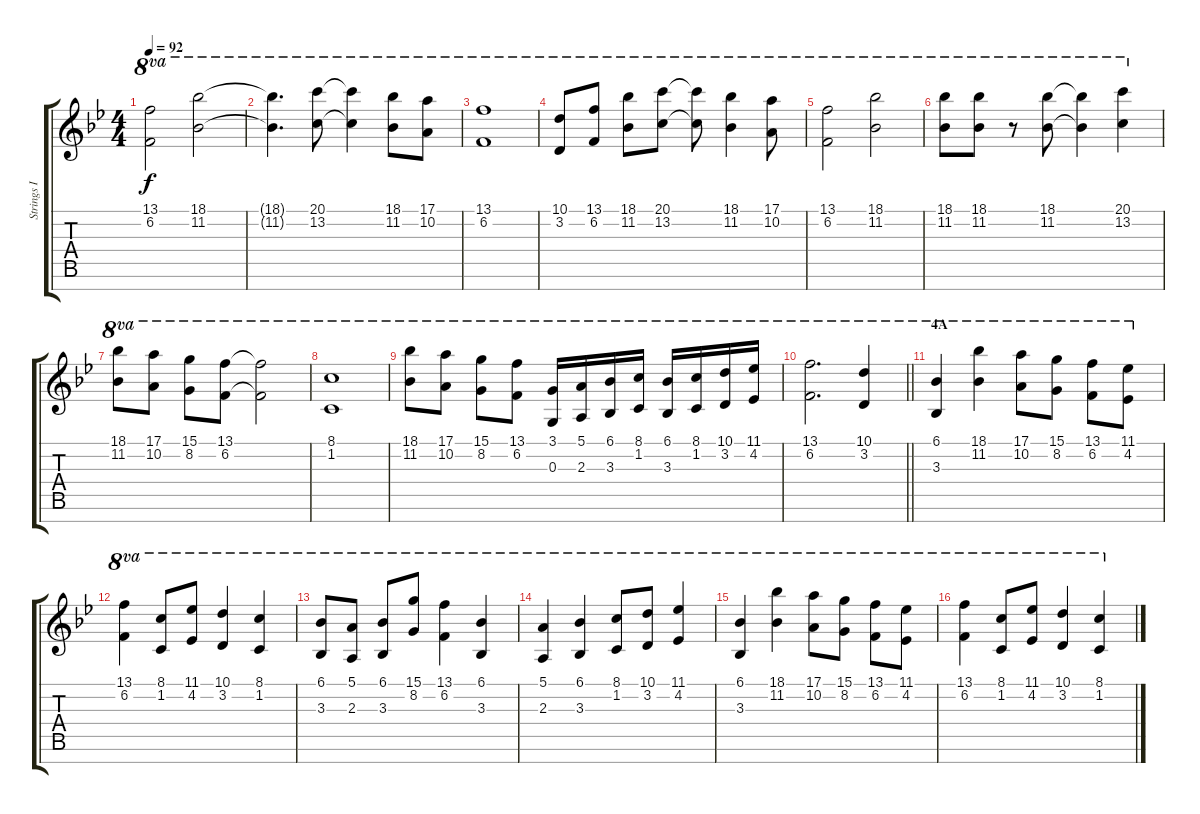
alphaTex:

\track ("Strings I" "Strings I") {instrument stringensemble1}
\staff {score tabs}
\tuning (E5 B4 G4 D4 A3 E3 B2) {hide}
\ts (4 4)
\tempo 92
\clef g2
\ks bb
(13.1 6.2).2{ot 8va dy f} (18.1 11.2).2{ot 8va} |
(18.1{t} 11.2{t}).4{d ot 8va} (20.1 13.2).8{ot 8va} (20.1{t} 13.2{t}).4{ot 8va} (18.1 11.2).8{ot 8va} (17.1 10.2).8{ot 8va} |
(13.1 6.2).1{ot 8va} |
(10.1 3.2).8{ot 8va} (13.1 6.2).8{ot 8va} (18.1 11.2).8{ot 8va} (20.1 13.2).8{ot 8va} (20.1{t} 13.2{t}).8{ot 8va} (18.1 11.2).4{ot 8va} (17.1 10.2).8{ot 8va} |
(13.1 6.2).2{ot 8va} (18.1 11.2).2{ot 8va} |
(18.1 11.2).8{ot 8va} (18.1 11.2).8{ot 8va} r.8{ot 8va} (18.1 11.2).8{ot 8va} (18.1{t} 11.2{t}).4{ot 8va} (20.1 13.2).4{ot 8va} |
(18.1 11.2).8{ot 8va} (17.1 10.2).8{ot 8va} (15.1 8.2).8{ot 8va} (13.1 6.2).8{ot 8va} (13.1{t} 6.2{t}).2{ot 8va} |
(8.1 1.2).1{ot 8va} |
(18.1 11.2).8{ot 8va} (17.1 10.2).8{ot 8va} (15.1 8.2).8{ot 8va} (13.1 6.2).8{ot 8va} (3.1 0.3).16{ot 8va} (5.1 2.3).16{ot 8va} (6.1 3.3).16{ot 8va} (8.1 1.2).16{ot 8va} (6.1 3.3).16{ot 8va} (8.1 1.2).16{ot 8va} (10.1 3.2).16{ot 8va} (11.1 4.2).16{ot 8va} |
\barLineRight lightlight
(13.1 6.2).2{d ot 8va} (10.1 3.2).4{ot 8va} |
\section ("" "4A")
(6.1 3.3).4{ot 8va} (18.1 11.2).4{ot 8va} (17.1 10.2).8{ot 8va} (15.1 8.2).8{ot 8va} (13.1 6.2).8{ot 8va} (11.1 4.2).8{ot 8va} |
(13.1 6.2).4{ot 8va} (8.1 1.2).8{ot 8va} (11.1 4.2).8{ot 8va} (10.1 3.2).4{ot 8va} (8.1 1.2).4{ot 8va} |
(6.1 3.3).8{ot 8va} (5.1 2.3).8{ot 8va} (6.1 3.3).8{ot 8va} (15.1 8.2).8{ot 8va} (13.1 6.2).4{ot 8va} (6.1 3.3).4{ot 8va} |
(5.1 2.3).4{ot 8va} (6.1 3.3).4{ot 8va} (8.1 1.2).8{ot 8va} (10.1 3.2).8{ot 8va} (11.1 4.2).4{ot 8va} |
(6.1 3.3).4{ot 8va} (18.1 11.2).4{ot 8va} (17.1 10.2).8{ot 8va} (15.1 8.2).8{ot 8va} (13.1 6.2).8{ot 8va} (11.1 4.2).8{ot 8va} |
(13.1 6.2).4{ot 8va} (8.1 1.2).8{ot 8va} (11.1 4.2).8{ot 8va} (10.1 3.2).4{ot 8va} (8.1 1.2).4{ot 8va}
